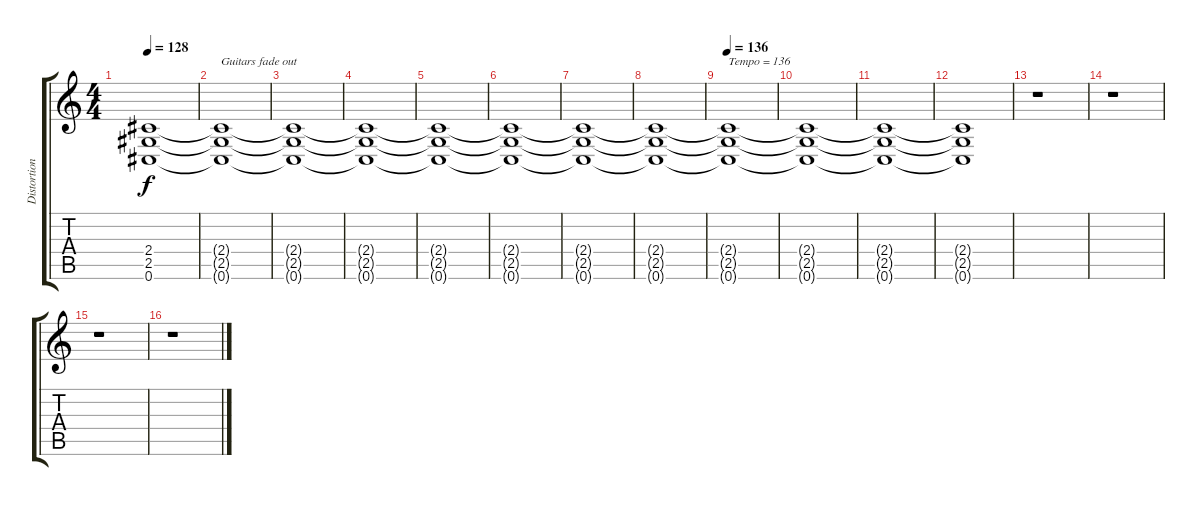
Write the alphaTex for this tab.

\track ("Distortion guitar 2" "Distortion") {instrument distortionguitar}
\staff {score tabs}
\tuning (Db4 Ab3 E3 B2 Gb2 Db2) {hide}
\ts (4 4)
\tempo 128
\clef g2
\ks c
(2.4 2.5 0.6).1{dy f} |
(2.4{t} 2.5{t} 0.6{t}).1{txt "Guitars fade out" volume 13} |
(2.4{t} 2.5{t} 0.6{t}).1{volume 12} |
(2.4{t} 2.5{t} 0.6{t}).1{volume 11} |
(2.4{t} 2.5{t} 0.6{t}).1{volume 10} |
(2.4{t} 2.5{t} 0.6{t}).1{volume 9} |
(2.4{t} 2.5{t} 0.6{t}).1{volume 8} |
(2.4{t} 2.5{t} 0.6{t}).1{volume 7} |
\tempo 136
(2.4{t} 2.5{t} 0.6{t}).1{txt "Tempo = 136" volume 6} |
(2.4{t} 2.5{t} 0.6{t}).1{volume 4} |
(2.4{t} 2.5{t} 0.6{t}).1{volume 2} |
(2.4{t} 2.5{t} 0.6{t}).1{volume 0} |
r.1 |
r.1 |
r.1 |
r.1
